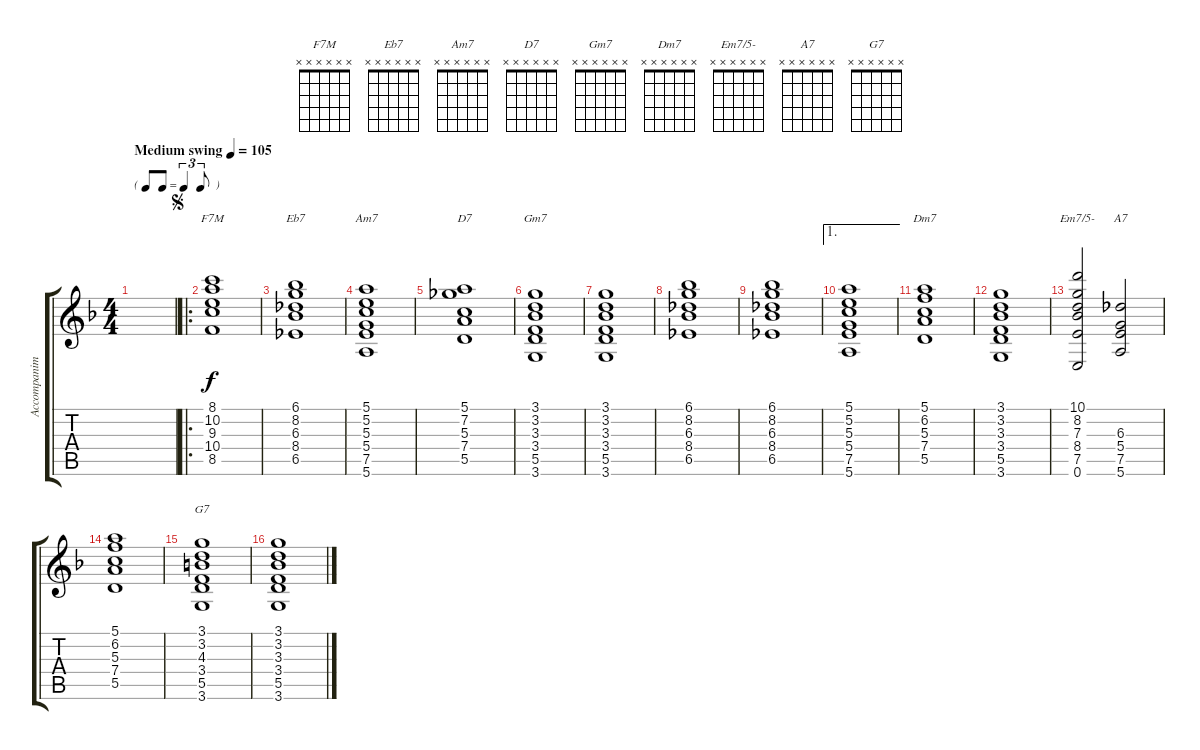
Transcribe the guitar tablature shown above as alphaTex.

\track ("Accompaniment" "Accompanim") {instrument electricguitarjazz}
\staff {score tabs}
\tuning (E4 B3 G3 D3 A2 E2) {hide}
\chord ("F7M" x x x x x x)
\chord ("Eb7" x x x x x x)
\chord ("Am7" x x x x x x)
\chord ("D7" x x x x x x)
\chord ("Gm7" x x x x x x)
\chord ("Dm7" x x x x x x)
\chord ("Em7/5-" x x x x x x)
\chord ("A7" x x x x x x)
\chord ("G7" x x x x x x)
\ts (4 4)
\tf triplet8th
\tempo (105 "Medium swing")
\clef g2
\ks dminor
|
\ro
\jump segno
(8.1 10.2 9.3 10.4 8.5).1{ch "F7M"} |
(6.1 8.2 6.3 8.4 6.5).1{ch "Eb7"} |
(5.1 5.2 5.3 5.4 7.5 5.6).1{ch "Am7"} |
(5.1 7.2 5.3 7.4 5.5).1{ch "D7"} |
(3.1 3.2 3.3 3.4 5.5 3.6).1{ch "Gm7"} |
(3.1 3.2 3.3 3.4 5.5 3.6).1 |
(6.1 8.2 6.3 8.4 6.5).1 |
(6.1 8.2 6.3 8.4 6.5).1 |
\ae 1
(5.1 5.2 5.3 5.4 7.5 5.6).1 |
(5.1 6.2 5.3 7.4 5.5).1{ch "Dm7"} |
(3.1 3.2 3.3 3.4 5.5 3.6).1 |
(10.1 8.2 7.3 8.4 7.5 0.6).2{ch "Em7/5-"} (6.3 5.4 7.5 5.6).2{ch "A7"} |
(5.1 6.2 5.3 7.4 5.5).1 |
(3.1 3.2 4.3 3.4 5.5 3.6).1{ch "G7"} |
(3.1 3.2 3.3 3.4 5.5 3.6).1
